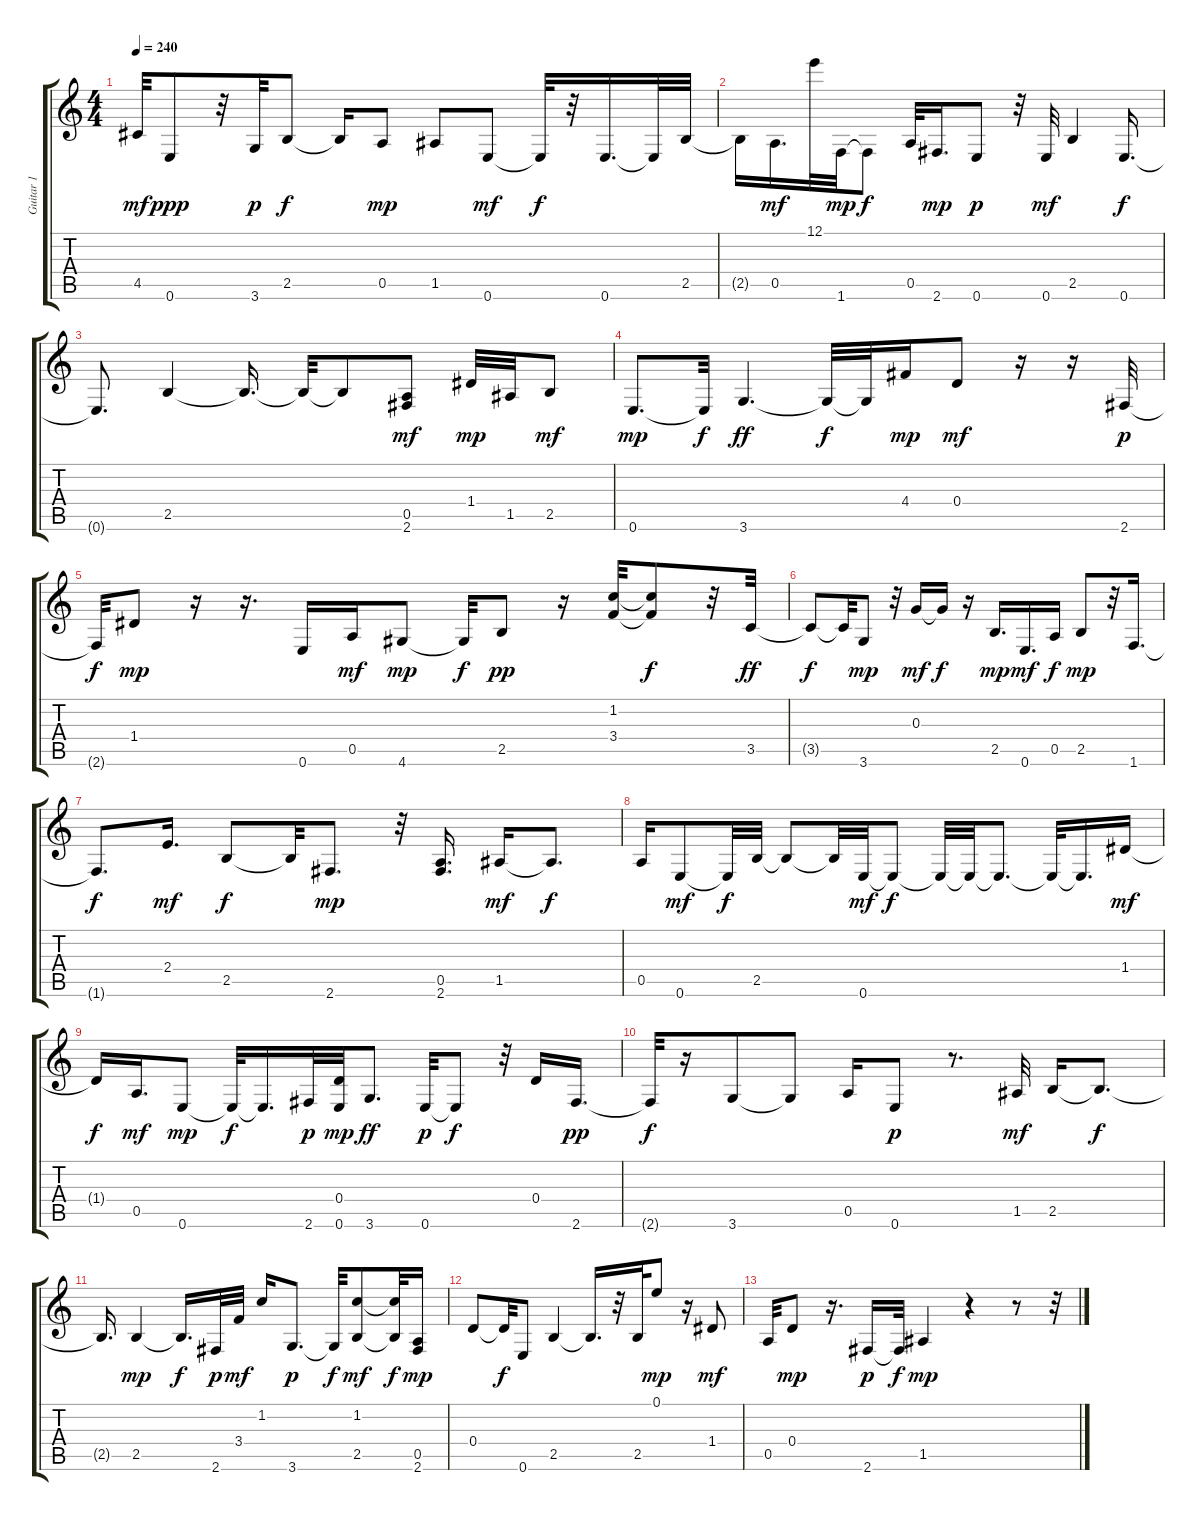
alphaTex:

\track ("Guitar 1" "Guitar 1") {instrument distortionguitar}
\staff {score tabs}
\tuning (E4 B3 G3 D3 A2 E2) {hide}
\ts (4 4)
\tempo 240
\clef g2
\ks c
4.5.32{dy mf} 0.6.8{dy ppp} r.32 3.6.32{dy p} 2.5.8{dy f} 2.5{t}.16 0.5.8{dy mp} 1.5.8 0.6.8{dy mf} 0.6{t}.32{dy f} r.32 0.6.16{d} 0.6{t}.32 2.5.32 |
2.5{t}.16 0.5.16{d dy mf} 12.1.32 1.6.32{dy mp} 1.6{t}.8{dy f} 0.5.32 2.6.16{d dy mp} 0.6.8{dy p} r.32 0.6.32{dy mf} 2.5.4 0.6.16{d dy f} |
0.6{t}.8{d} 2.5.4 2.5{t}.16{d} 2.5{t}.32 2.5{t}.8 (0.5 2.6).8{dy mf} 1.4.32{dy mp} 1.5.32 2.5.8{dy mf} |
0.6.8{d dy mp} 0.6{t}.32{dy f} 3.6.4{d dy ff} 3.6{t}.32{dy f} 3.6{t}.32 4.4.16{dy mp} 0.4.8{dy mf} r.16 r.16 2.6.32{dy p} |
2.6{t}.32{dy f} 1.4.8{dy mp} r.16 r.16{d} 0.6.16 0.5.16{dy mf} 4.6.8{dy mp} 4.6{t}.32{dy f} 2.5.8{dy pp} r.16 (1.2 3.4).32 (1.2{t} 3.4{t}).8{dy f} r.32 3.5.32{dy ff} |
3.5{t}.8{dy f} 3.5{t}.32 3.6.8{dy mp} r.32 0.3.16{dy mf} 0.3{t}.16{dy f} r.16 2.5.16{d dy mp} 0.6.16{d dy mf} 0.5.16{dy f} 2.5.8{dy mp} r.32 1.6.16{d} |
1.6{t}.8{d dy f} 2.4.16{d dy mf} 2.5.8{dy f} 2.5{t}.32 2.6.8{d dy mp} r.32 (0.5 2.6).16{d} 1.5.16{dy mf} 1.5{t}.8{d dy f} |
0.5.16 0.6.8{dy mf} 0.6{t}.32{dy f} 2.5.32 2.5{t}.8 2.5{t}.32 0.6.32{dy mf} 0.6{t}.8{dy f} 0.6{t}.32 0.6{t}.32 0.6{t}.8{d} 0.6{t}.32 0.6{t}.16{d} 1.4.16{dy mf} |
1.4{t}.16{dy f} 0.5.16{d dy mf} 0.6.8{dy mp} 0.6{t}.32{dy f} 0.6{t}.16{d} 2.6.32{dy p} (0.4 0.6).32{dy mp} 3.6.8{d dy ff} 0.6.32{dy p} 0.6{t}.8{dy f} r.32 0.4.16 2.6.16{d dy pp} |
2.6{t}.32{dy f} r.16 3.6.8 3.6{t}.8 0.5.16 0.6.8{dy p} r.8{d} 1.5.32{dy mf} 2.5.16 2.5{t}.8{d dy f} |
2.5{t}.16{d} 2.5.4{dy mp} 2.5{t}.16{d dy f} 2.6.32{dy p} 3.4.32{dy mf} 1.2.16 3.6.8{d dy p} 3.6{t}.32{dy f} (1.2 2.5).8{dy mf} (1.2{t} 2.5{t}).32{dy f} (0.5 2.6).16{dy mp} |
0.4.8 0.4{t}.32{dy f} 0.6.8 2.5.4 2.5{t}.16{d} r.32 2.5.32 0.1.8{dy mp} r.16 1.4.8{dy mf} |
0.5.32 0.4.8{dy mp} r.16{d} 2.6.16{dy p} 2.6{t}.32{dy f} 1.5.4{dy mp} r.4 r.8 r.32
